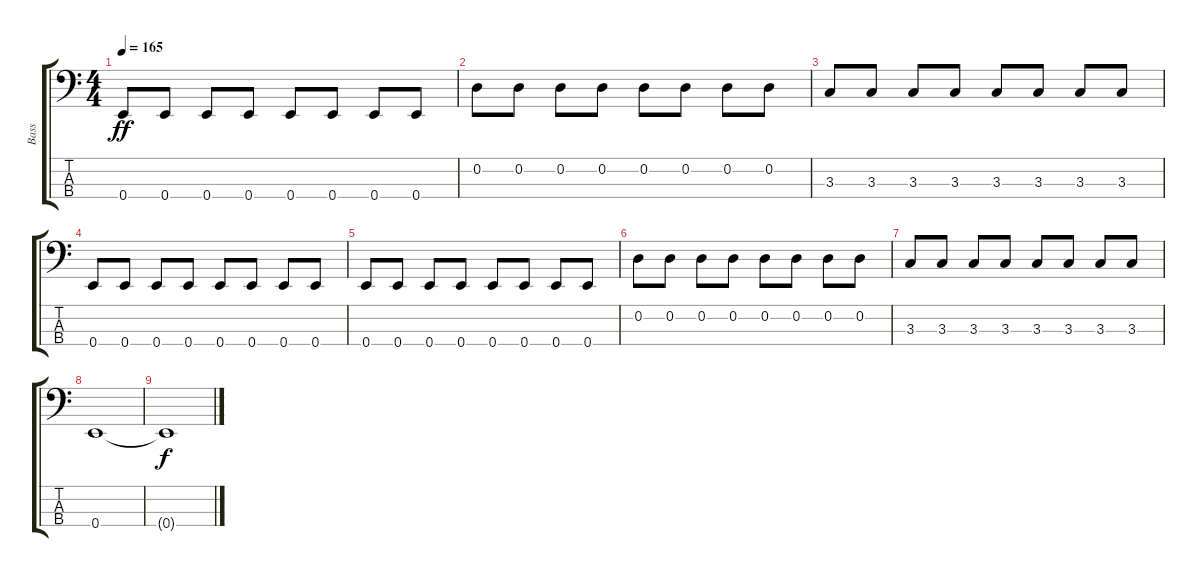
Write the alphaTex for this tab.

\track ("Bass" "Bass") {instrument electricbassfinger}
\staff {score tabs}
\tuning (G2 D2 A1 E1) {hide}
\ts (4 4)
\tempo 165
\clef f4
\ks c
0.4.8{dy ff} 0.4.8 0.4.8 0.4.8 0.4.8 0.4.8 0.4.8 0.4.8 |
0.2.8 0.2.8 0.2.8 0.2.8 0.2.8 0.2.8 0.2.8 0.2.8 |
3.3.8 3.3.8 3.3.8 3.3.8 3.3.8 3.3.8 3.3.8 3.3.8 |
0.4.8 0.4.8 0.4.8 0.4.8 0.4.8 0.4.8 0.4.8 0.4.8 |
0.4.8 0.4.8 0.4.8 0.4.8 0.4.8 0.4.8 0.4.8 0.4.8 |
0.2.8 0.2.8 0.2.8 0.2.8 0.2.8 0.2.8 0.2.8 0.2.8 |
3.3.8 3.3.8 3.3.8 3.3.8 3.3.8 3.3.8 3.3.8 3.3.8 |
0.4.1 |
0.4{t}.1{dy f}
